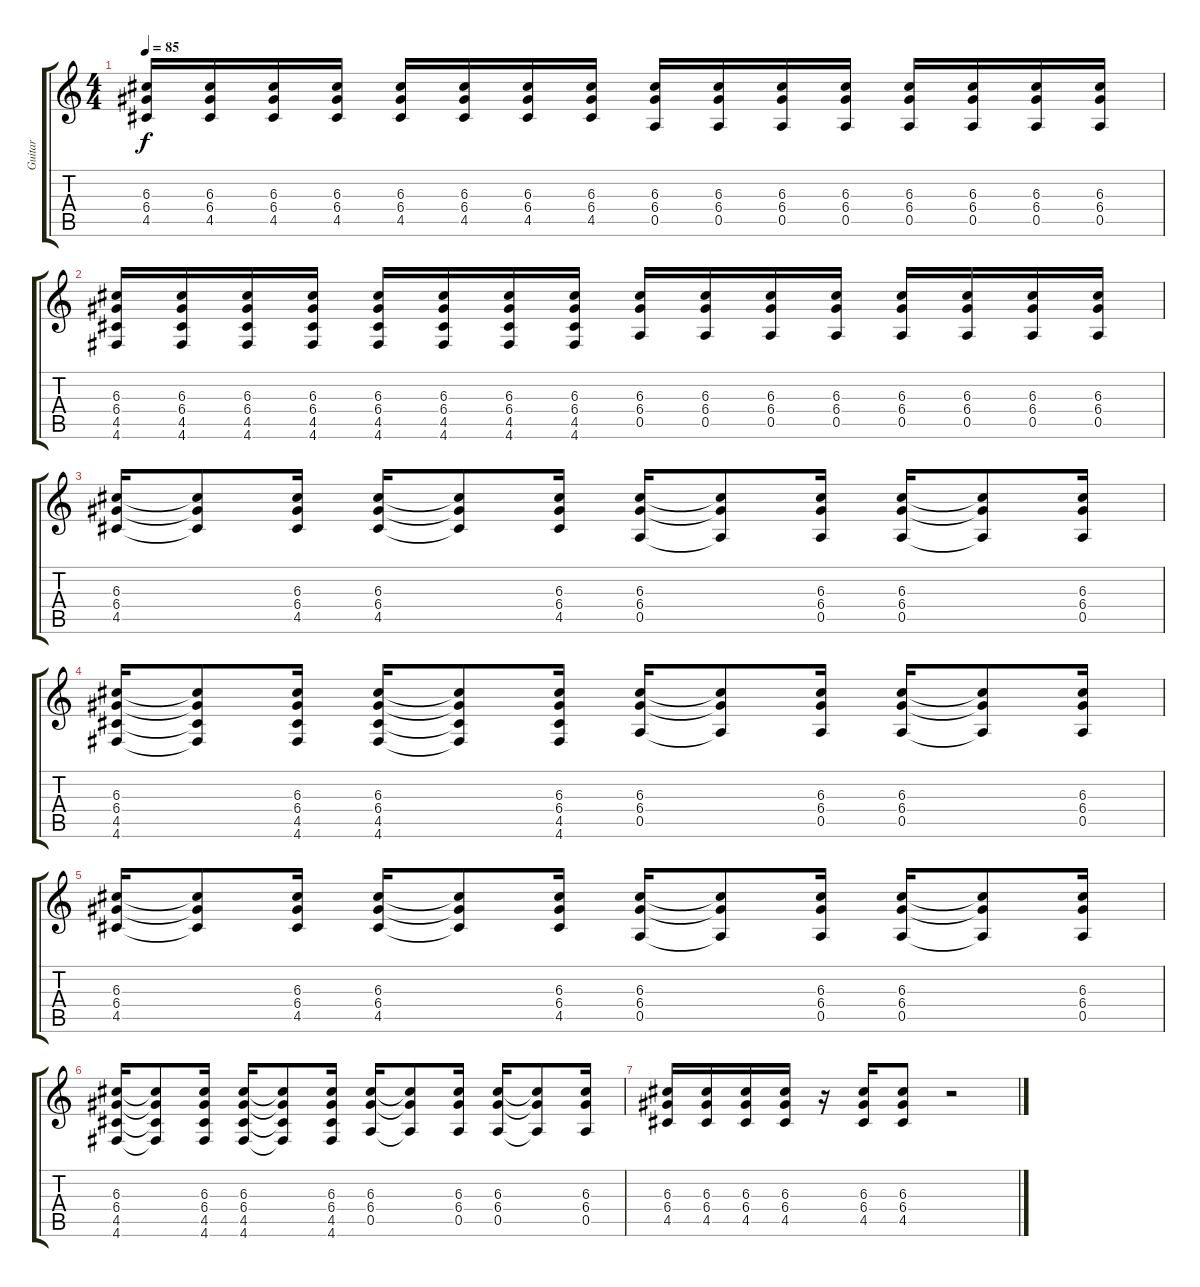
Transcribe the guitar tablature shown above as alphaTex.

\track ("Guitar " "Guitar ") {instrument overdrivenguitar}
\staff {score tabs}
\tuning (E4 B3 G3 D3 A2 D2) {hide}
\ts (4 4)
\tempo 85
\clef g2
\ks c
(6.3 6.4 4.5).16{dy f} (6.3 6.4 4.5).16 (6.3 6.4 4.5).16 (6.3 6.4 4.5).16 (6.3 6.4 4.5).16 (6.3 6.4 4.5).16 (6.3 6.4 4.5).16 (6.3 6.4 4.5).16 (6.3 6.4 0.5).16 (6.3 6.4 0.5).16 (6.3 6.4 0.5).16 (6.3 6.4 0.5).16 (6.3 6.4 0.5).16 (6.3 6.4 0.5).16 (6.3 6.4 0.5).16 (6.3 6.4 0.5).16 |
(6.3 6.4 4.5 4.6).16 (6.3 6.4 4.5 4.6).16 (6.3 6.4 4.5 4.6).16 (6.3 6.4 4.5 4.6).16 (6.3 6.4 4.5 4.6).16 (6.3 6.4 4.5 4.6).16 (6.3 6.4 4.5 4.6).16 (6.3 6.4 4.5 4.6).16 (6.3 6.4 0.5).16 (6.3 6.4 0.5).16 (6.3 6.4 0.5).16 (6.3 6.4 0.5).16 (6.3 6.4 0.5).16 (6.3 6.4 0.5).16 (6.3 6.4 0.5).16 (6.3 6.4 0.5).16 |
(6.3 6.4 4.5).16 (6.3{t} 6.4{t} 4.5{t}).8 (6.3 6.4 4.5).16 (6.3 6.4 4.5).16 (6.3{t} 6.4{t} 4.5{t}).8 (6.3 6.4 4.5).16 (6.3 6.4 0.5).16 (6.3{t} 6.4{t} 0.5{t}).8 (6.3 6.4 0.5).16 (6.3 6.4 0.5).16 (6.3{t} 6.4{t} 0.5{t}).8 (6.3 6.4 0.5).16 |
(6.3 6.4 4.5 4.6).16 (6.3{t} 6.4{t} 4.5{t} 4.6{t}).8 (6.3 6.4 4.5 4.6).16 (6.3 6.4 4.5 4.6).16 (6.3{t} 6.4{t} 4.5{t} 4.6{t}).8 (6.3 6.4 4.5 4.6).16 (6.3 6.4 0.5).16 (6.3{t} 6.4{t} 0.5{t}).8 (6.3 6.4 0.5).16 (6.3 6.4 0.5).16 (6.3{t} 6.4{t} 0.5{t}).8 (6.3 6.4 0.5).16 |
(6.3 6.4 4.5).16 (6.3{t} 6.4{t} 4.5{t}).8 (6.3 6.4 4.5).16 (6.3 6.4 4.5).16 (6.3{t} 6.4{t} 4.5{t}).8 (6.3 6.4 4.5).16 (6.3 6.4 0.5).16 (6.3{t} 6.4{t} 0.5{t}).8 (6.3 6.4 0.5).16 (6.3 6.4 0.5).16 (6.3{t} 6.4{t} 0.5{t}).8 (6.3 6.4 0.5).16 |
(6.3 6.4 4.5 4.6).16 (6.3{t} 6.4{t} 4.5{t} 4.6{t}).8 (6.3 6.4 4.5 4.6).16 (6.3 6.4 4.5 4.6).16 (6.3{t} 6.4{t} 4.5{t} 4.6{t}).8 (6.3 6.4 4.5 4.6).16 (6.3 6.4 0.5).16 (6.3{t} 6.4{t} 0.5{t}).8 (6.3 6.4 0.5).16 (6.3 6.4 0.5).16 (6.3{t} 6.4{t} 0.5{t}).8 (6.3 6.4 0.5).16 |
(6.3 6.4 4.5).16 (6.3 6.4 4.5).16 (6.3 6.4 4.5).16 (6.3 6.4 4.5).16 r.16 (6.3 6.4 4.5).16 (6.3 6.4 4.5).8 r.2
